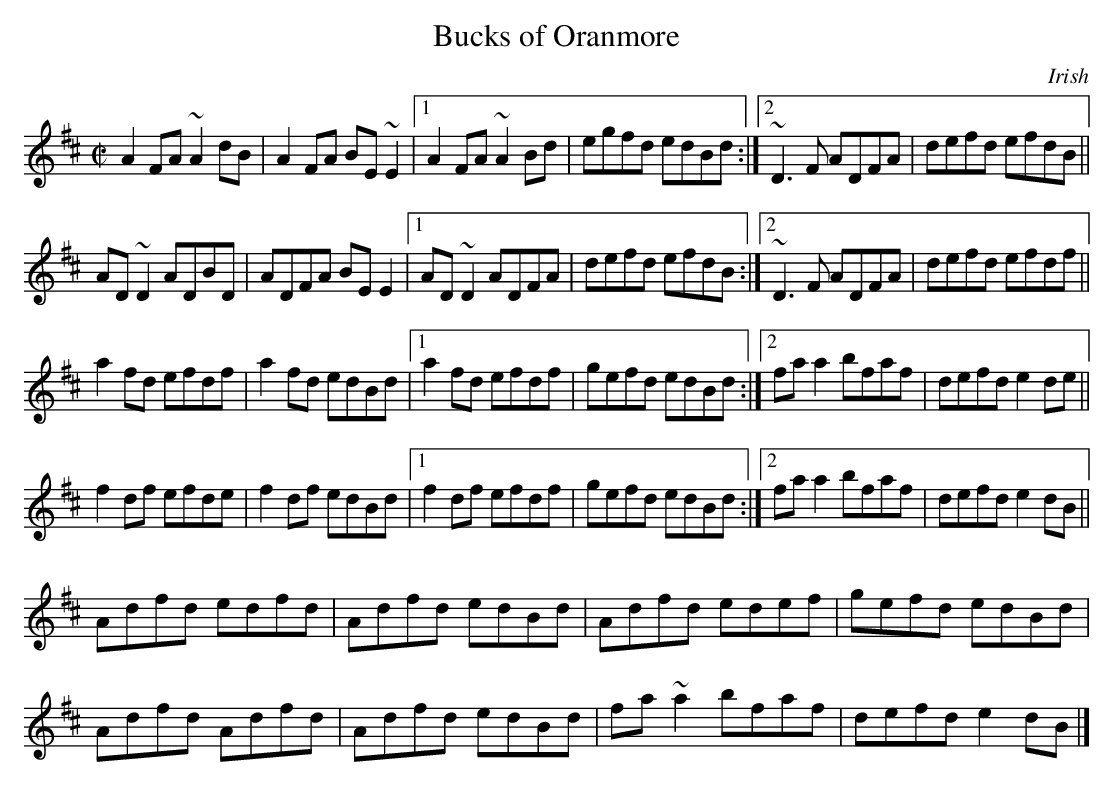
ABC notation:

X:1
T:Bucks of Oranmore
M:C|
K:D
A2 FA ~A2 dB | A2 FA BE ~E2 |1 A2 FA ~A2 Bd | egfd edBd :|2 ~D3 F ADFA | defd efdB ||
AD ~D2 ADBD | ADFA BE E2 |1 AD ~D2 ADFA | defd efdB :|2 ~D3 F ADFA | defd efdf ||
a2 fd efdf | a2 fd edBd |1 a2 fd efdf | gefd edBd :|2 fa a2 bfaf | defd e2 de ||
f2 df efde | f2 df edBd |1 f2 df efdf | gefd edBd :|2 fa a2 bfaf | defd e2 dB ||
Adfd edfd | Adfd edBd | Adfd edef | gefd edBd |
Adfd Adfd | Adfd edBd | fa ~a2 bfaf | defd e2 dB |]
